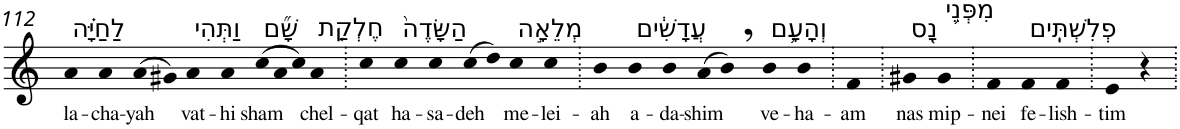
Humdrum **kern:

**kern	**text
*part1	*part1
*staff1	*staff1
*I"Piano	*
*I'Pno	*
!!LO:PB:g=z
*clefG2	*
*k[]	*
=112	=112
!LO:TX:a:t=לַחַיָּ֗ה	!
!	!LO:LY:b
4a	la-
!	!LO:LY:b
4a	-cha-
!	!LO:LY:b
(>8a	-yah
8g#X)	.
!LO:TX:a:t=וַתְּהִי	!
!	!LO:LY:b
4a	vat-
!	!LO:LY:b
4a	-hi
*Xtuplet	*
!LO:TX:a:t=שָׁ֞ם	!
!	!LO:LY:b
(>12cc	sham
12a	.
12cc)	.
!LO:TX:a:t=חֶלְקַ֤ת	!
!	!LO:LY:b
4a	chel-
=113.	=113.
!	!LO:LY:b
4cc	-qat
!LO:TX:a:t=הַשָּׂדֶה֙	!
!	!LO:LY:b
4cc	ha-
!	!LO:LY:b
4cc	-sa-
!	!LO:LY:b
(>8cc	-deh
8dd)	.
!LO:TX:a:t=מְלֵאָ֣ה	!
!	!LO:LY:b
4cc	me-
!	!LO:LY:b
4cc	-lei-
=114.	=114.
!	!LO:LY:b
4b	-ah
!LO:TX:a:t=עֲדָשִׁ֔ים	!
!	!LO:LY:b
4b	a-
!	!LO:LY:b
4b	-da-
!	!LO:LY:b
(>8a	-shim
8b,)	.
!LO:TX:a:t=וְהָעָ֥ם	!
!	!LO:LY:b
4b	ve-
!	!LO:LY:b
4b	-ha-
=115.	=115.
!	!LO:LY:b
4f	-am
=116.	=116.
!LO:TX:a:t=נָ֖ס	!
!	!LO:LY:b
4g#X	nas
!LO:TX:a:t=מִפְּנֵ֥י	!
!	!LO:LY:b
4g#	mip-
=117.	=117.
!	!LO:LY:b
4f	-nei
!LO:TX:a:t=פְלִשְׁתִּֽים	!
!	!LO:LY:b
4f	fe-
!	!LO:LY:b
4f	-lish-
=118.	=118.
!	!LO:LY:b
4e	-tim
4r	.
=.	=.
*-	*-
